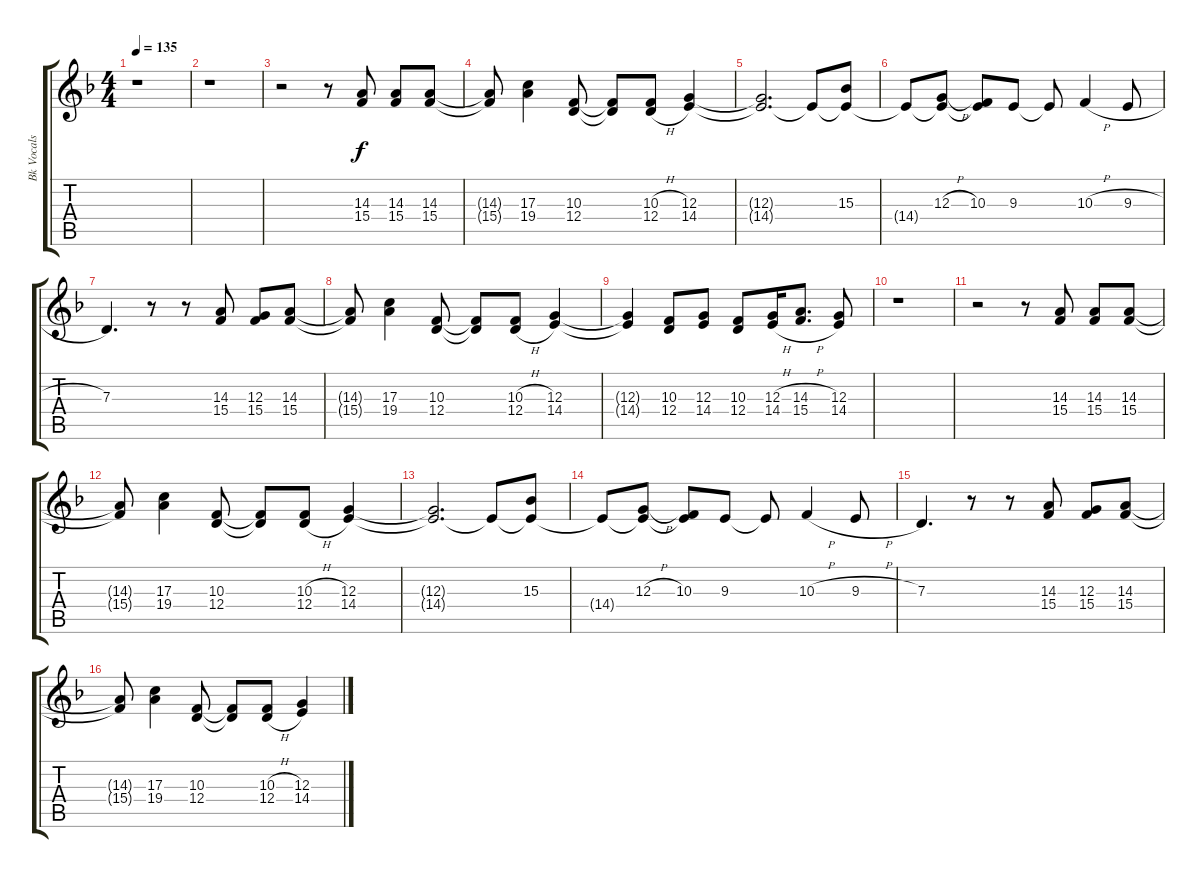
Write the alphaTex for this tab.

\track ("Bk Vocals" "Bk Vocals") {instrument panflute}
\staff {score tabs}
\tuning (E4 B3 G3 D3 A2 E2) {hide}
\ts (4 4)
\tempo 135
\clef g2
\ks f
r.1{dy f} |
r.1 |
r.2 r.8 (14.3 15.4).8 (14.3 15.4).8 (14.3 15.4).8 |
(14.3{t} 15.4{t}).8 (17.3 19.4).4 (10.3 12.4).8 (10.3{t} 12.4{t}).8 (10.3{h} 12.4{h}).8 (12.3 14.4).4 |
(12.3{t} 14.4{t}).2{d} 14.4{t}.8 (15.3 14.4{t}).8 |
14.4{t}.8 (12.3{h} 14.4{t}).8 (10.3 14.4{t}).8 9.3.8 9.3{t}.8 10.3{h}.4 9.3{h}.8 |
7.3.4{d} r.8 r.8 (14.3 15.4).8 (12.3 15.4).8 (14.3 15.4).8 |
(14.3{t} 15.4{t}).8 (17.3 19.4).4 (10.3 12.4).8 (10.3{t} 12.4{t}).8 (10.3{h} 12.4{h}).8 (12.3 14.4).4 |
(12.3{t} 14.4{t}).4 (10.3 12.4).8 (12.3 14.4).8 (10.3 12.4).8 (12.3{h} 14.4{h}).16 (14.3{h} 15.4{h}).8{d} (12.3 14.4).8 |
r.1 |
r.2 r.8 (14.3 15.4).8 (14.3 15.4).8 (14.3 15.4).8 |
(14.3{t} 15.4{t}).8 (17.3 19.4).4 (10.3 12.4).8 (10.3{t} 12.4{t}).8 (10.3{h} 12.4{h}).8 (12.3 14.4).4 |
(12.3{t} 14.4{t}).2{d} 14.4{t}.8 (15.3 14.4{t}).8 |
14.4{t}.8 (12.3{h} 14.4{t}).8 (10.3 14.4{t}).8 9.3.8 9.3{t}.8 10.3{h}.4 9.3{h}.8 |
7.3.4{d} r.8 r.8 (14.3 15.4).8 (12.3 15.4).8 (14.3 15.4).8 |
(14.3{t} 15.4{t}).8 (17.3 19.4).4 (10.3 12.4).8 (10.3{t} 12.4{t}).8 (10.3{h} 12.4{h}).8 (12.3 14.4).4
